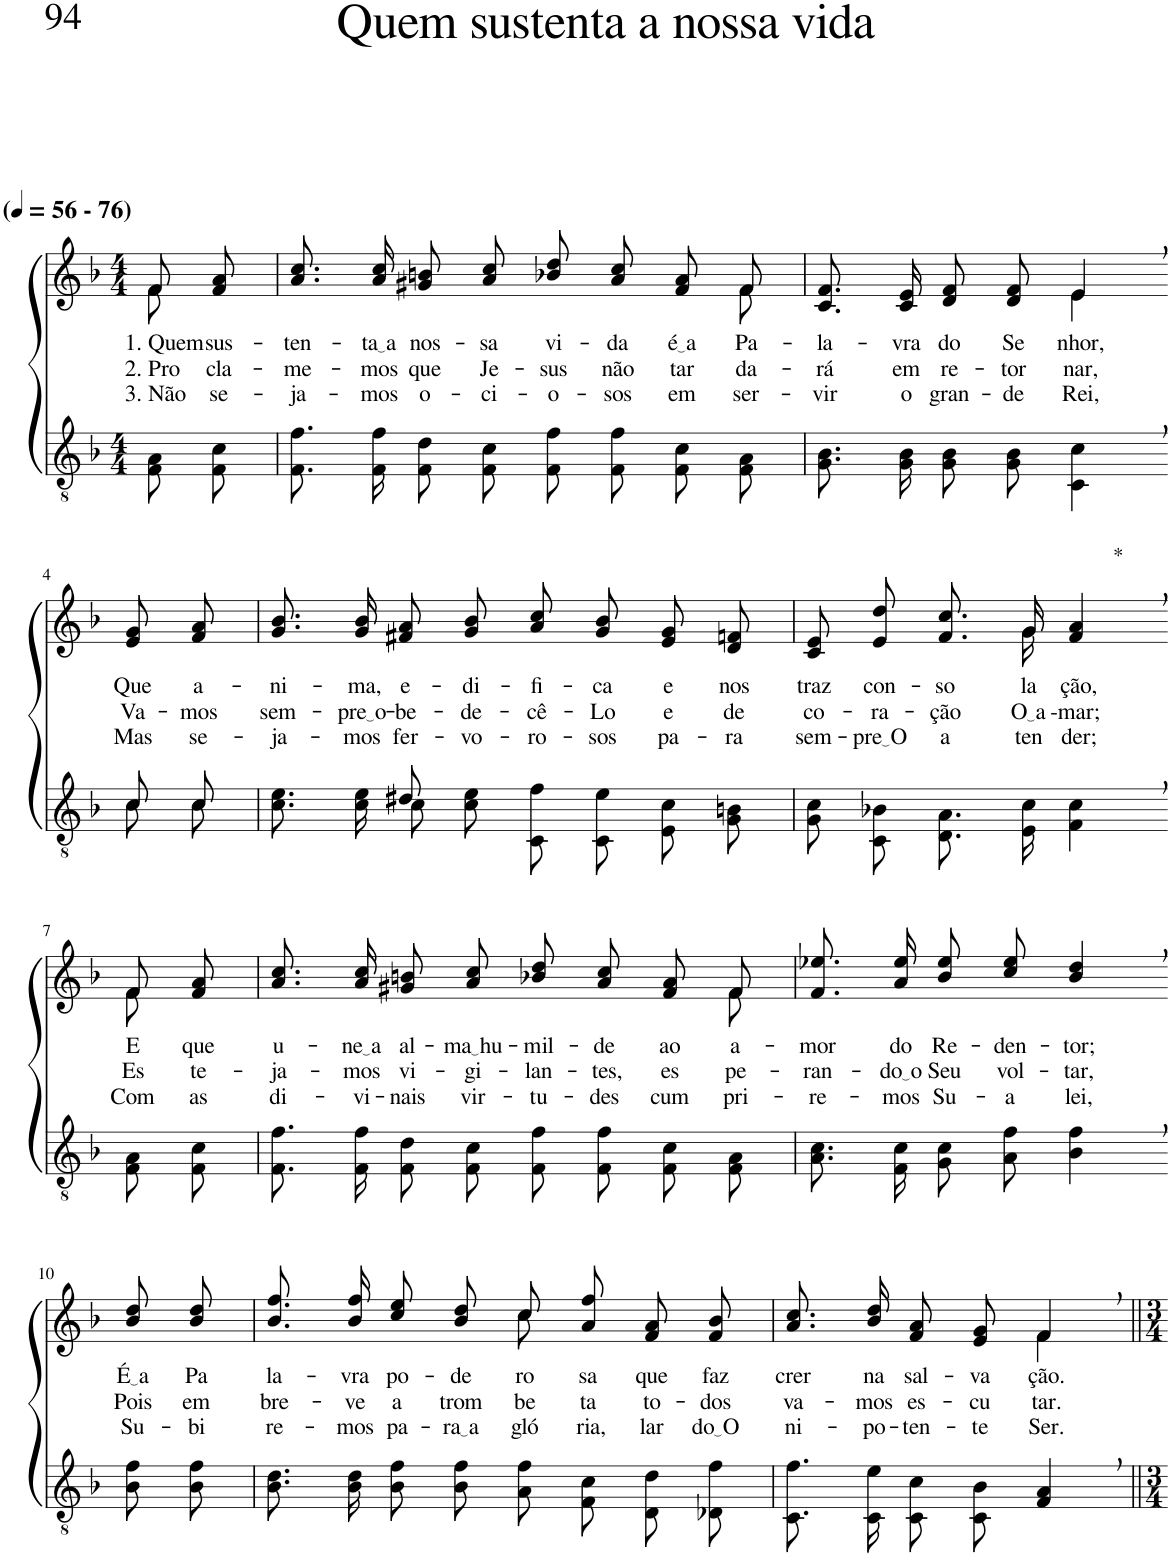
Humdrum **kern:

**kern	**kern	**text	**text	**text
*part2	*part1	*part1	*part1	*part1
*staff2	*staff1	*staff1	*staff1	*staff1
*I"Parte III e IV	*I"Parte I e II	*	*	*
*clefGv2	*clefG2	*	*	*
*Trd3c5	*Trd3c5	*	*	*
*k[b-]	*k[b-]	*	*	*
*M4/4	*M4/4	*	*	*
*MM56	*MM56	*	*	*
=1	=1	=1	=1	=1
*	*^	*	*	*
!	!LO:TX:a:B:t=(	!	!	!	!
!	!LO:TX:a:B:t=- 76)	!	!	!	!
!	!	!	!LO:LY:b	!LO:LY:b	!LO:LY:b
8F/ 8A/L	8f/L	8f\	1. Quem	2. Pro-	3. Não
!	!	!	!LO:LY:b	!LO:LY:b	!LO:LY:b
8F/ 8c/J	8f/ 8a/J	8ryy	sus-	-cla-	se-
=2	=2	=2	=2	=2	=2
!	!	!	!LO:LY:b	!LO:LY:b	!LO:LY:b
8.F\ 8.f\L	8.a\ 8.cc\L	2..ryy	-ten-	-me-	-ja-
!	!	!	!LO:LY:b	!LO:LY:b	!LO:LY:b
16F\ 16f\Jk	16a\ 16cc\Jk	.	ta a	-mos	-mos
!	!	!	!LO:LY:b	!LO:LY:b	!LO:LY:b
8F/ 8d/L	8g#X/ 8bn/L	.	nos-	que	o-
!	!	!	!LO:LY:b	!LO:LY:b	!LO:LY:b
8F/ 8c/J	8a/ 8cc/J	.	-sa	Je-	-ci-
!	!	!	!LO:LY:b	!LO:LY:b	!LO:LY:b
8F\ 8f\L	8b-X\ 8dd\L	.	vi-	-sus	-o-
!	!	!	!LO:LY:b	!LO:LY:b	!LO:LY:b
8F\ 8f\J	8a\ 8cc\J	.	-da	não	-sos
!	!	!	!LO:LY:b	!LO:LY:b	!LO:LY:b
8F/ 8c/L	8f/ 8a/L	.	é a	tar-	em
!	!	!	!LO:LY:b	!LO:LY:b	!LO:LY:b
8F/ 8A/J	8f/J	8f\	Pa-	-da-	ser-
=3	=3	=3	=3	=3	=3
!	!	!	!LO:LY:b	!LO:LY:b	!LO:LY:b
8.G/ 8.B-/L	2ryy	8.c/ 8.f/L	-la-	-rá	-vir
!	!	!	!LO:LY:b	!LO:LY:b	!LO:LY:b
16G/ 16B-/Jk	.	16c/ 16e/Jk	-vra	em	o
!	!	!	!LO:LY:b	!LO:LY:b	!LO:LY:b
8G/ 8B-/L	.	8d/ 8f/L	do	re-	gran-
!	!	!	!LO:LY:b	!LO:LY:b	!LO:LY:b
8G/ 8B-/J	.	8d/ 8f/J	Se-	-tor-	-de
!	!	!	!LO:LY:b	!LO:LY:b	!LO:LY:b
4C\, 4c\,	4e,\	4e/	-nhor,	-nar,	Rei,
!!LO:LB:g=z
=4-	=4-	=4-	=4-	=4-	=4-
*^	*	*	*	*	*
!	!	!	!	!LO:LY:b	!LO:LY:b	!LO:LY:b
*	*	*v	*v	*	*	*
8c/L	8c\L	8e/ 8g/L	Que	Va-	Mas
!	!	!	!LO:LY:b	!LO:LY:b	!LO:LY:b
8c/J	8c\J	8f/ 8a/J	a-	-mos	se-
=5	=5	=5	=5	=5	=5
!	!	!	!LO:LY:b	!LO:LY:b	!LO:LY:b
4ryy	8.c\ 8.e\L	8.g/ 8.b-/L	-ni-	sem-	-ja-
!	!	!	!LO:LY:b	!LO:LY:b	!LO:LY:b
.	16c\ 16e\Jk	16g/ 16b-/Jk	-ma,	pre o	-mos
!	!	!	!LO:LY:b	!LO:LY:b	!LO:LY:b
8d#X/	8c\L	8f#X/ 8a/L	e-	-be-	fer-
!	!	!	!LO:LY:b	!LO:LY:b	!LO:LY:b
2ryy	8c\ 8e\J	8g/ 8b-/J	-di-	-de-	-vo-
!	!	!	!LO:LY:b	!LO:LY:b	!LO:LY:b
.	8C/ 8f/L	8a/ 8cc/L	-fi-	-cê-	-ro-
!	!	!	!LO:LY:b	!LO:LY:b	!LO:LY:b
.	8C/ 8e/J	8g/ 8b-/J	-ca	-Lo	-sos
!	!	!	!LO:LY:b	!LO:LY:b	!LO:LY:b
.	8E/ 8c/L	8e/ 8g/L	e	e	pa-
!	!	!	!LO:LY:b	!LO:LY:b	!LO:LY:b
8ryy	8G/ 8Bn/J	8d/ 8fn/J	nos	de	-ra
=6	=6	=6	=6	=6	=6
*	*	*^	*	*	*
!	!	!	!	!LO:LY:b	!LO:LY:b	!LO:LY:b
*v	*v	*	*	*	*	*
8G/ 8c/L	4..ryy	8c/ 8e/L	traz	co-	sem-
!	!	!	!LO:LY:b	!LO:LY:b	!LO:LY:b
8C/ 8B-X/J	.	8e/ 8dd/J	con-	-ra-	pre O
!	!	!	!LO:LY:b	!LO:LY:b	!LO:LY:b
8.D/ 8.A/L	.	8.f/ 8.cc/L	-so-	-ção	a-
!	!	!	!LO:LY:b	!LO:LY:b	!LO:LY:b
16E/ 16c/Jk	16g\	16g/Jk	-la-	O a	-ten-
!	!LO:TX:a:t=*	!	!	!	!
!	!	!	!LO:LY:b	!LO:LY:b	!LO:LY:b
4F\, 4c\,	4ryy	4f/ 4a/	-ção,	-mar;	-der;
!!LO:LB:g=z	!!
=7-	=7-	=7-	=7-	=7-	=7-
!	!	!	!LO:LY:b	!LO:LY:b	!LO:LY:b
8F/ 8A/L	8f/L	8f\	E	Es-	Com
!	!	!	!LO:LY:b	!LO:LY:b	!LO:LY:b
8F/ 8c/J	8f/ 8a/J	8ryy	que	-te-	as
=8	=8	=8	=8	=8	=8
!	!	!	!LO:LY:b	!LO:LY:b	!LO:LY:b
8.F\ 8.f\L	8.a\ 8.cc\L	2..ryy	u-	-ja-	di-
!	!	!	!LO:LY:b	!LO:LY:b	!LO:LY:b
16F\ 16f\Jk	16a\ 16cc\Jk	.	ne a	-mos	-vi-
!	!	!	!LO:LY:b	!LO:LY:b	!LO:LY:b
8F/ 8d/L	8g#X/ 8bn/L	.	al-	vi-	-nais
!	!	!	!LO:LY:b	!LO:LY:b	!LO:LY:b
8F/ 8c/J	8a/ 8cc/J	.	ma hu	-gi-	vir-
!	!	!	!LO:LY:b	!LO:LY:b	!LO:LY:b
8F\ 8f\L	8b-X\ 8dd\L	.	-mil-	-lan-	-tu-
!	!	!	!LO:LY:b	!LO:LY:b	!LO:LY:b
8F\ 8f\J	8a\ 8cc\J	.	-de	-tes,	-des
!	!	!	!LO:LY:b	!LO:LY:b	!LO:LY:b
8F/ 8c/L	8f/ 8a/L	.	ao	es-	cum-
!	!	!	!LO:LY:b	!LO:LY:b	!LO:LY:b
8F/ 8A/J	8f/J	8f\	a-	-pe-	-pri-
=9	=9	=9	=9	=9	=9
!	!	!	!LO:LY:b	!LO:LY:b	!LO:LY:b
*	*v	*v	*	*	*
8.A\ 8.c\L	8.f\ 8.ee-X\L	-mor	-ran-	-re-
!	!	!LO:LY:b	!LO:LY:b	!LO:LY:b
16F\ 16c\Jk	16a\ 16ee-\Jk	do	do o	-mos
!	!	!LO:LY:b	!LO:LY:b	!LO:LY:b
8G\ 8c\L	8b-\ 8ee-\L	Re-	Seu	Su-
!	!	!LO:LY:b	!LO:LY:b	!LO:LY:b
8A\ 8f\J	8cc\ 8ee-\J	-den-	vol-	-a
!	!	!LO:LY:b	!LO:LY:b	!LO:LY:b
4B-\, 4f\,	4b-/, 4dd/,	-tor;	-tar,	lei,
!!LO:LB:g=z
=10-	=10-	=10-	=10-	=10-
!	!	!LO:LY:b	!LO:LY:b	!LO:LY:b
8B-\ 8f\L	8b-\ 8dd\L	É a	Pois	Su-
!	!	!LO:LY:b	!LO:LY:b	!LO:LY:b
8B-\ 8f\J	8b-\ 8dd\J	Pa-	em	-bi-
=11	=11	=11	=11	=11
*	*^	*	*	*
!	!	!	!LO:LY:b	!LO:LY:b	!LO:LY:b
8.B-\ 8.d\L	2ryy	8.b-\ 8.ff\L	-la-	bre-	-re-
!	!	!	!LO:LY:b	!LO:LY:b	!LO:LY:b
16B-\ 16d\Jk	.	16b-\ 16ff\Jk	-vra	-ve	-mos
!	!	!	!LO:LY:b	!LO:LY:b	!LO:LY:b
8B-\ 8f\L	.	8cc\ 8ee\L	po-	a	pa-
!	!	!	!LO:LY:b	!LO:LY:b	!LO:LY:b
8B-\ 8f\J	.	8b-\ 8dd\J	-de-	trom-	ra a
!	!	!	!LO:LY:b	!LO:LY:b	!LO:LY:b
8A\ 8f\L	8cc\	8cc\L	-ro-	-be-	gló-
!	!	!	!LO:LY:b	!LO:LY:b	!LO:LY:b
8F\ 8c\J	4.ryy	8a\ 8ff\J	-sa	-ta	-ria,
!	!	!	!LO:LY:b	!LO:LY:b	!LO:LY:b
8D/ 8d/L	.	8f/ 8a/L	que	to-	lar
!	!	!	!LO:LY:b	!LO:LY:b	!LO:LY:b
8D-X/ 8f/J	.	8f/ 8b-/J	faz	-dos	do O
=12	=12	=12	=12	=12	=12
!	!	!	!LO:LY:b	!LO:LY:b	!LO:LY:b
8.C/ 8.f/L	8.a\ 8.cc\L	2ryy	crer	va-	-ni-
!	!	!	!LO:LY:b	!LO:LY:b	!LO:LY:b
16C/ 16e/Jk	16b-\ 16dd\Jk	.	na	-mos	-po-
!	!	!	!LO:LY:b	!LO:LY:b	!LO:LY:b
8C/ 8c/L	8f/ 8a/L	.	sal-	es-	-ten-
!	!	!	!LO:LY:b	!LO:LY:b	!LO:LY:b
8C/ 8B-/J	8e/ 8g/J	.	-va-	-cu-	-te
!	!	!	!LO:LY:b	!LO:LY:b	!LO:LY:b
4F/, 4A/,	4f,/	4f\	-ção.	-tar.	Ser.
*	*v	*v	*	*	*
=||	=||	=||	=||	=||
*-	*-	*-	*-	*-
